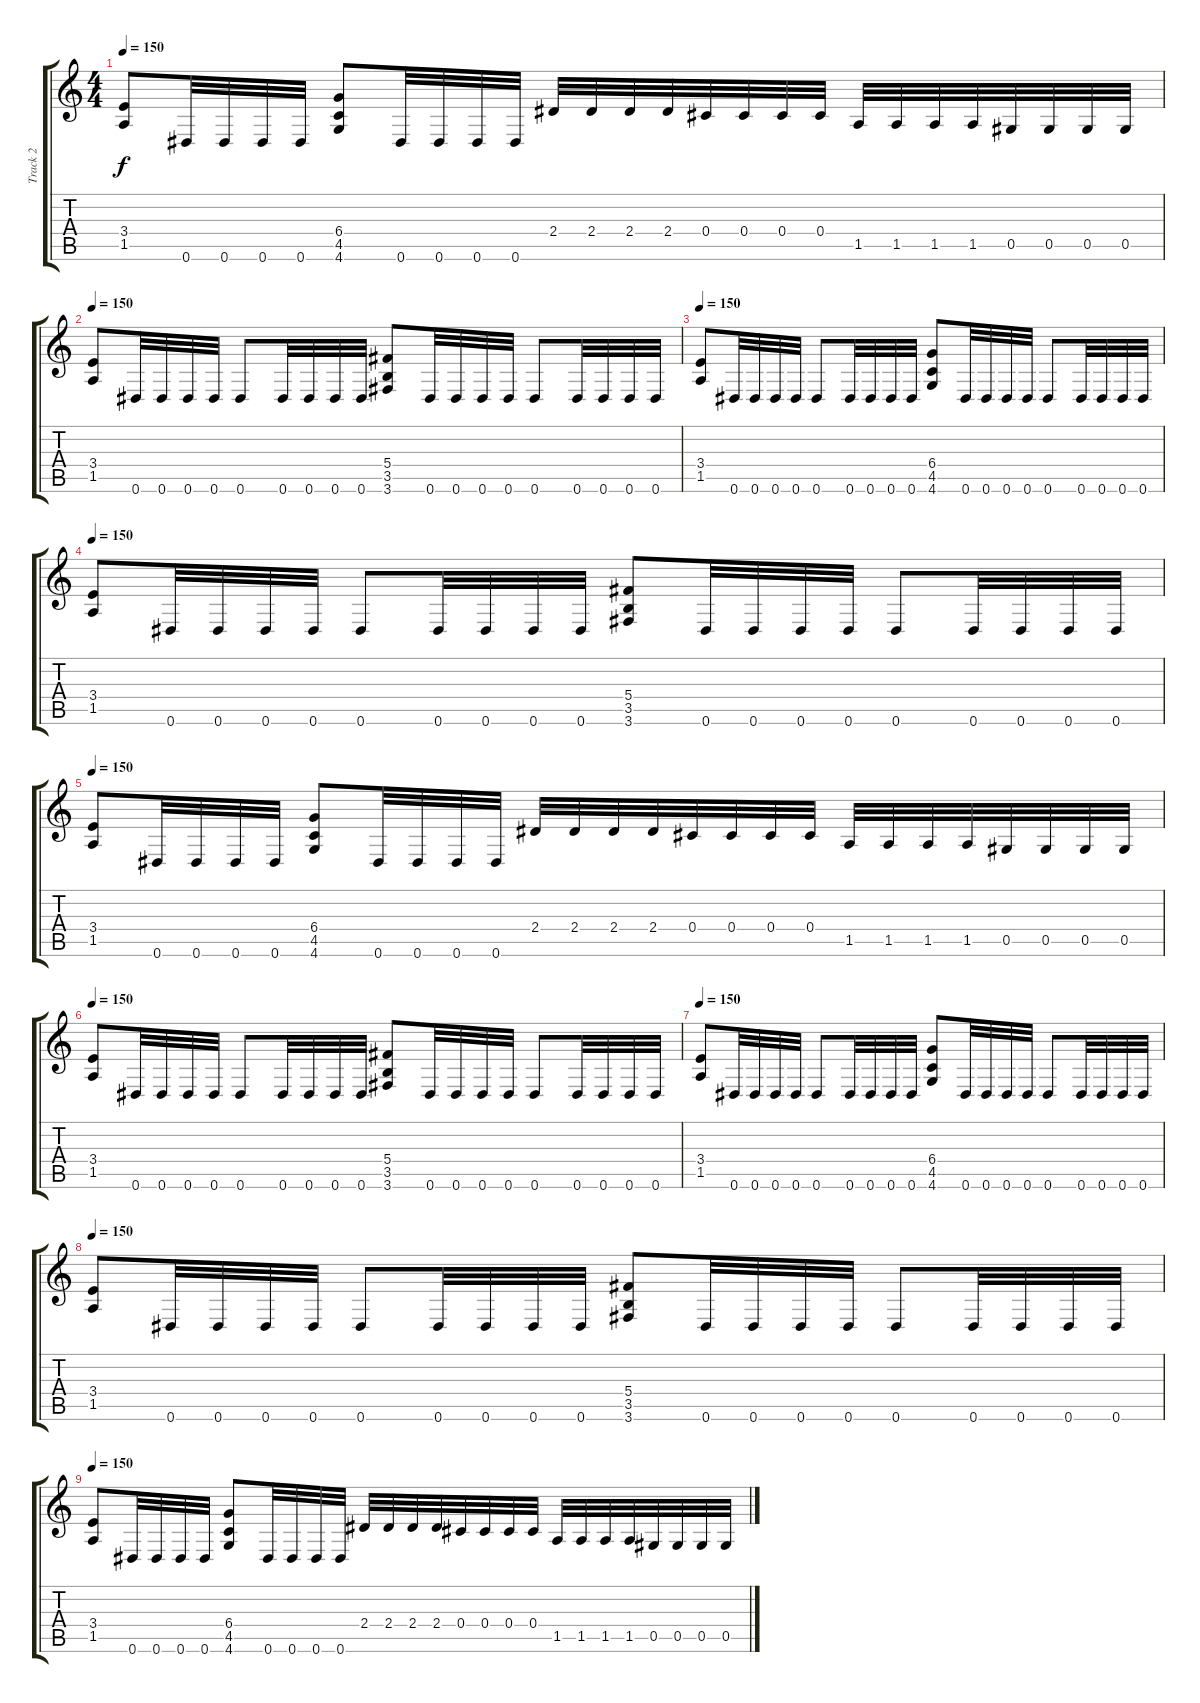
\track ("Track 2" "Track 2") {instrument distortionguitar}
\staff {score tabs}
\tuning (Eb4 Bb3 Gb3 Db3 Ab2 Eb2) {hide}
\ts (4 4)
\tempo 150
\clef g2
\ks c
(3.4 1.5).8{dy f} 0.6.32 0.6.32 0.6.32 0.6.32 (6.4 4.5 4.6).8 0.6.32 0.6.32 0.6.32 0.6.32 2.4.32 2.4.32 2.4.32 2.4.32 0.4.32 0.4.32 0.4.32 0.4.32 1.5.32 1.5.32 1.5.32 1.5.32 0.5.32 0.5.32 0.5.32 0.5.32 |
\tempo 150
(3.4 1.5).8 0.6.32 0.6.32 0.6.32 0.6.32 0.6.8 0.6.32 0.6.32 0.6.32 0.6.32 (5.4 3.5 3.6).8 0.6.32 0.6.32 0.6.32 0.6.32 0.6.8 0.6.32 0.6.32 0.6.32 0.6.32 |
\tempo 150
(3.4 1.5).8 0.6.32 0.6.32 0.6.32 0.6.32 0.6.8 0.6.32 0.6.32 0.6.32 0.6.32 (6.4 4.5 4.6).8 0.6.32 0.6.32 0.6.32 0.6.32 0.6.8 0.6.32 0.6.32 0.6.32 0.6.32 |
\tempo 150
(3.4 1.5).8 0.6.32 0.6.32 0.6.32 0.6.32 0.6.8 0.6.32 0.6.32 0.6.32 0.6.32 (5.4 3.5 3.6).8 0.6.32 0.6.32 0.6.32 0.6.32 0.6.8 0.6.32 0.6.32 0.6.32 0.6.32 |
\tempo 150
(3.4 1.5).8 0.6.32 0.6.32 0.6.32 0.6.32 (6.4 4.5 4.6).8 0.6.32 0.6.32 0.6.32 0.6.32 2.4.32 2.4.32 2.4.32 2.4.32 0.4.32 0.4.32 0.4.32 0.4.32 1.5.32 1.5.32 1.5.32 1.5.32 0.5.32 0.5.32 0.5.32 0.5.32 |
\tempo 150
(3.4 1.5).8 0.6.32 0.6.32 0.6.32 0.6.32 0.6.8 0.6.32 0.6.32 0.6.32 0.6.32 (5.4 3.5 3.6).8 0.6.32 0.6.32 0.6.32 0.6.32 0.6.8 0.6.32 0.6.32 0.6.32 0.6.32 |
\tempo 150
(3.4 1.5).8 0.6.32 0.6.32 0.6.32 0.6.32 0.6.8 0.6.32 0.6.32 0.6.32 0.6.32 (6.4 4.5 4.6).8 0.6.32 0.6.32 0.6.32 0.6.32 0.6.8 0.6.32 0.6.32 0.6.32 0.6.32 |
\tempo 150
(3.4 1.5).8 0.6.32 0.6.32 0.6.32 0.6.32 0.6.8 0.6.32 0.6.32 0.6.32 0.6.32 (5.4 3.5 3.6).8 0.6.32 0.6.32 0.6.32 0.6.32 0.6.8 0.6.32 0.6.32 0.6.32 0.6.32 |
\tempo 150
(3.4 1.5).8 0.6.32 0.6.32 0.6.32 0.6.32 (6.4 4.5 4.6).8 0.6.32 0.6.32 0.6.32 0.6.32 2.4.32 2.4.32 2.4.32 2.4.32 0.4.32 0.4.32 0.4.32 0.4.32 1.5.32 1.5.32 1.5.32 1.5.32 0.5.32 0.5.32 0.5.32 0.5.32
